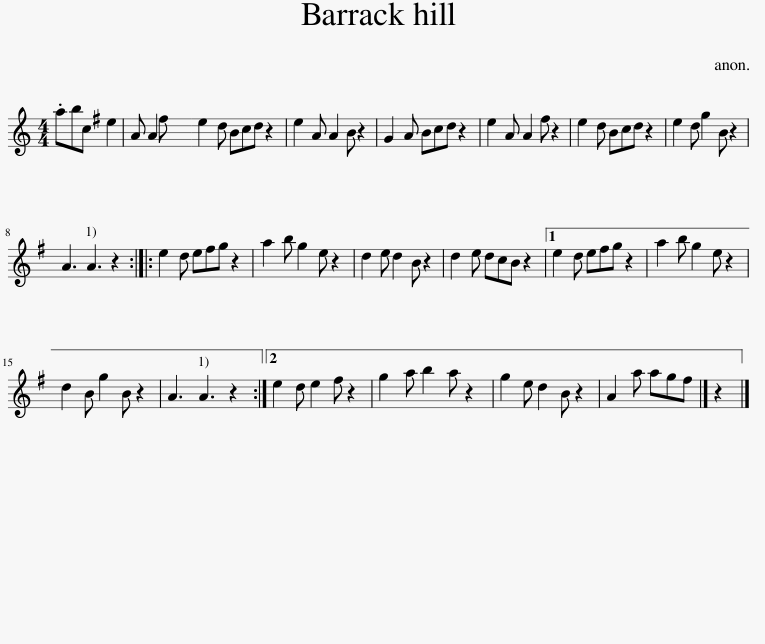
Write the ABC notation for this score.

X:1
L:1/8
M:4/4
I:linebreak $
K:C
V:1 treble
V:1
 .abc e2 A A2 ^f | e2 d Bcd z2 | e2 A A2 B z2 | G2 A Bcd z2 | e2 A A2 ^f z2 | %5
 e2 d Bcd z2 | e2 d g2 B z2 |$ A3 A3 z2 :: e2 d e^fg z2 | a2 b g2 e z2 | %10
 d2 e d2 B z2 | d2 e dcB z2 |1 e2 d e^fg z2 | a2 b g2 e z2 |$ d2 B g2 B z2 | %15
 A3 A3 z2 :|2 e2 d e2 ^f z2 | g2 a b2 a z2 | g2 e d2 B z2 | A2 a ag^f z2 |] %20
